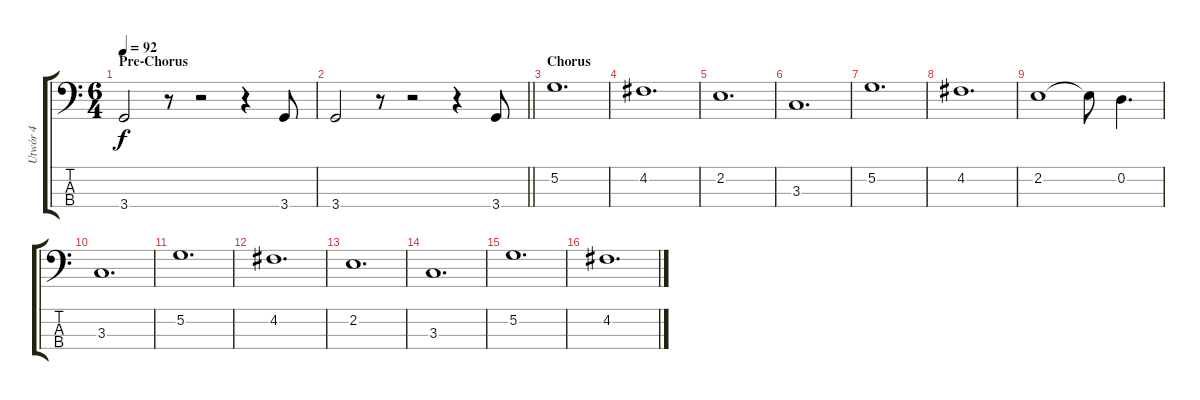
\track ("Utwór 4" "Utwór 4") {instrument electricbassfinger}
\staff {score tabs}
\tuning (G2 D2 A1 E1) {hide}
\ts (6 4)
\section ("" "Pre-Chorus")
\tempo 92
\clef f4
\ks c
3.4.2{dy f} r.8 r.2 r.4 3.4.8 |
\barLineRight lightlight
3.4.2 r.8 r.2 r.4 3.4.8 |
\section ("" "Chorus")
5.2.1{d} |
4.2.1{d} |
2.2.1{d} |
3.3.1{d} |
5.2.1{d} |
4.2.1{d} |
2.2.1 2.2{t}.8 0.2.4{d} |
3.3.1{d} |
5.2.1{d} |
4.2.1{d} |
2.2.1{d} |
3.3.1{d} |
5.2.1{d} |
4.2.1{d}
